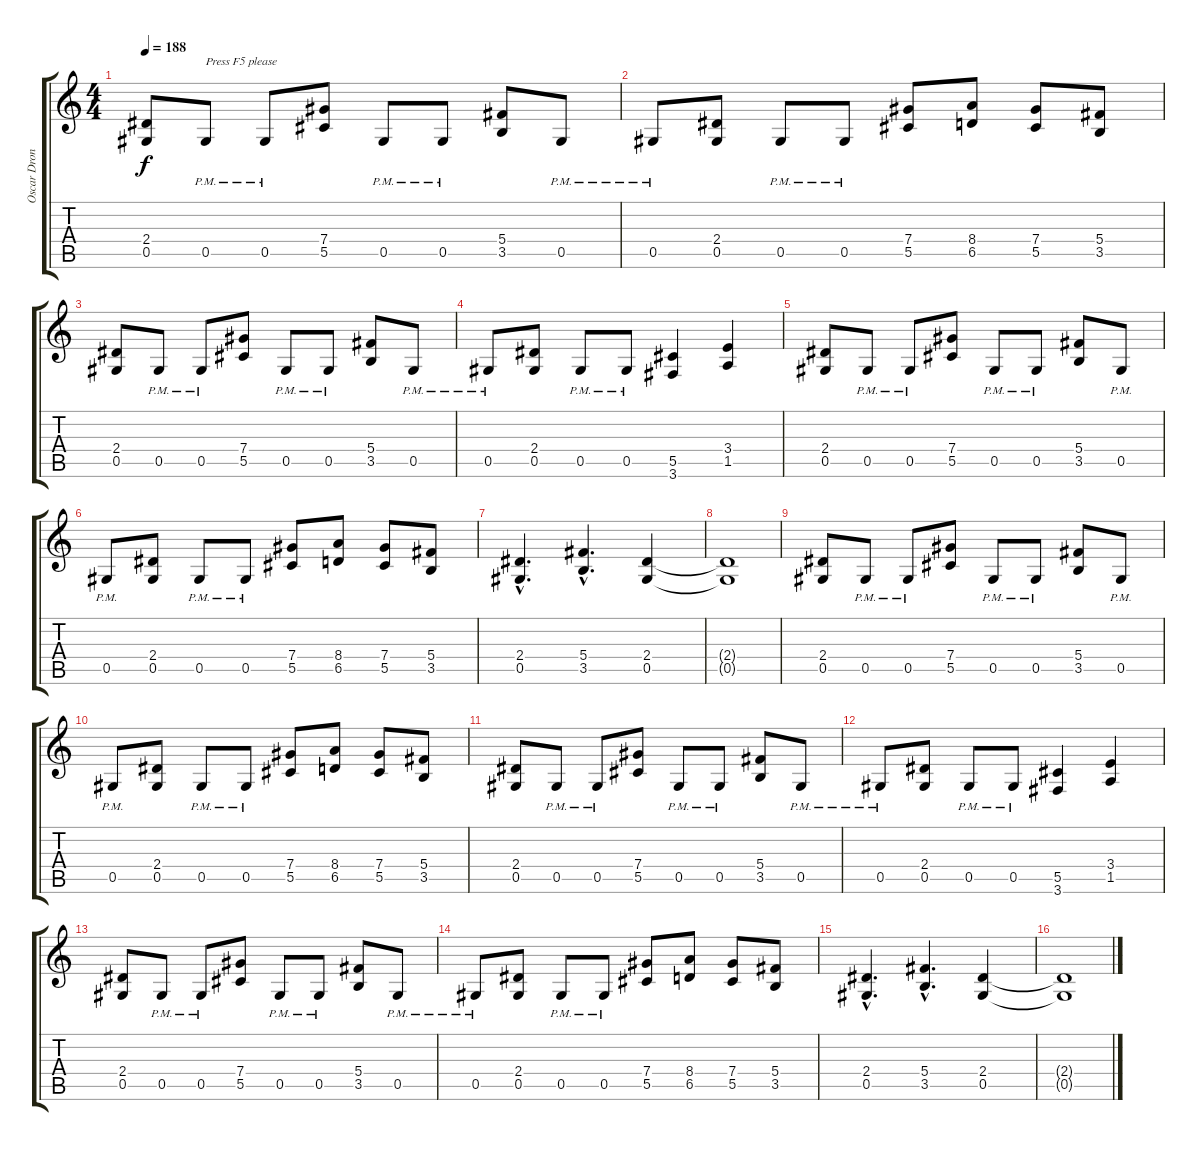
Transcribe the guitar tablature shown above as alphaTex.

\track ("Oscar Dronjak" "Oscar Dron") {instrument distortionguitar}
\staff {score tabs}
\tuning (Eb4 Bb3 Gb3 Db3 Ab2 Eb2) {hide}
\ts (4 4)
\tempo 188
\clef g2
\ks c
(2.4 0.5).8{dy f instrument distortionguitar} 0.5{pm}.8{txt "Press F5 please"} 0.5{pm}.8 (7.4 5.5).8 0.5{pm}.8 0.5{pm}.8 (5.4 3.5).8 0.5{pm}.8 |
0.5{pm}.8 (2.4 0.5).8 0.5{pm}.8 0.5{pm}.8 (7.4 5.5).8 (8.4 6.5).8 (7.4 5.5).8 (5.4 3.5).8 |
(2.4 0.5).8 0.5{pm}.8 0.5{pm}.8 (7.4 5.5).8 0.5{pm}.8 0.5{pm}.8 (5.4 3.5).8 0.5{pm}.8 |
0.5{pm}.8 (2.4 0.5).8 0.5{pm}.8 0.5{pm}.8 (5.5 3.6).4 (3.4 1.5).4 |
(2.4 0.5).8 0.5{pm}.8 0.5{pm}.8 (7.4 5.5).8 0.5{pm}.8 0.5{pm}.8 (5.4 3.5).8 0.5{pm}.8 |
0.5{pm}.8 (2.4 0.5).8 0.5{pm}.8 0.5{pm}.8 (7.4 5.5).8 (8.4 6.5).8 (7.4 5.5).8 (5.4 3.5).8 |
(2.4{hac} 0.5{hac}).4{d} (5.4{hac} 3.5{hac}).4{d} (2.4 0.5).4 |
(2.4{t} 0.5{t}).1 |
(2.4 0.5).8 0.5{pm}.8 0.5{pm}.8 (7.4 5.5).8 0.5{pm}.8 0.5{pm}.8 (5.4 3.5).8 0.5{pm}.8 |
0.5{pm}.8 (2.4 0.5).8 0.5{pm}.8 0.5{pm}.8 (7.4 5.5).8 (8.4 6.5).8 (7.4 5.5).8 (5.4 3.5).8 |
(2.4 0.5).8 0.5{pm}.8 0.5{pm}.8 (7.4 5.5).8 0.5{pm}.8 0.5{pm}.8 (5.4 3.5).8 0.5{pm}.8 |
0.5{pm}.8 (2.4 0.5).8 0.5{pm}.8 0.5{pm}.8 (5.5 3.6).4 (3.4 1.5).4 |
(2.4 0.5).8 0.5{pm}.8 0.5{pm}.8 (7.4 5.5).8 0.5{pm}.8 0.5{pm}.8 (5.4 3.5).8 0.5{pm}.8 |
0.5{pm}.8 (2.4 0.5).8 0.5{pm}.8 0.5{pm}.8 (7.4 5.5).8 (8.4 6.5).8 (7.4 5.5).8 (5.4 3.5).8 |
(2.4{hac} 0.5{hac}).4{d} (5.4{hac} 3.5{hac}).4{d} (2.4 0.5).4 |
(2.4{t} 0.5{t}).1
